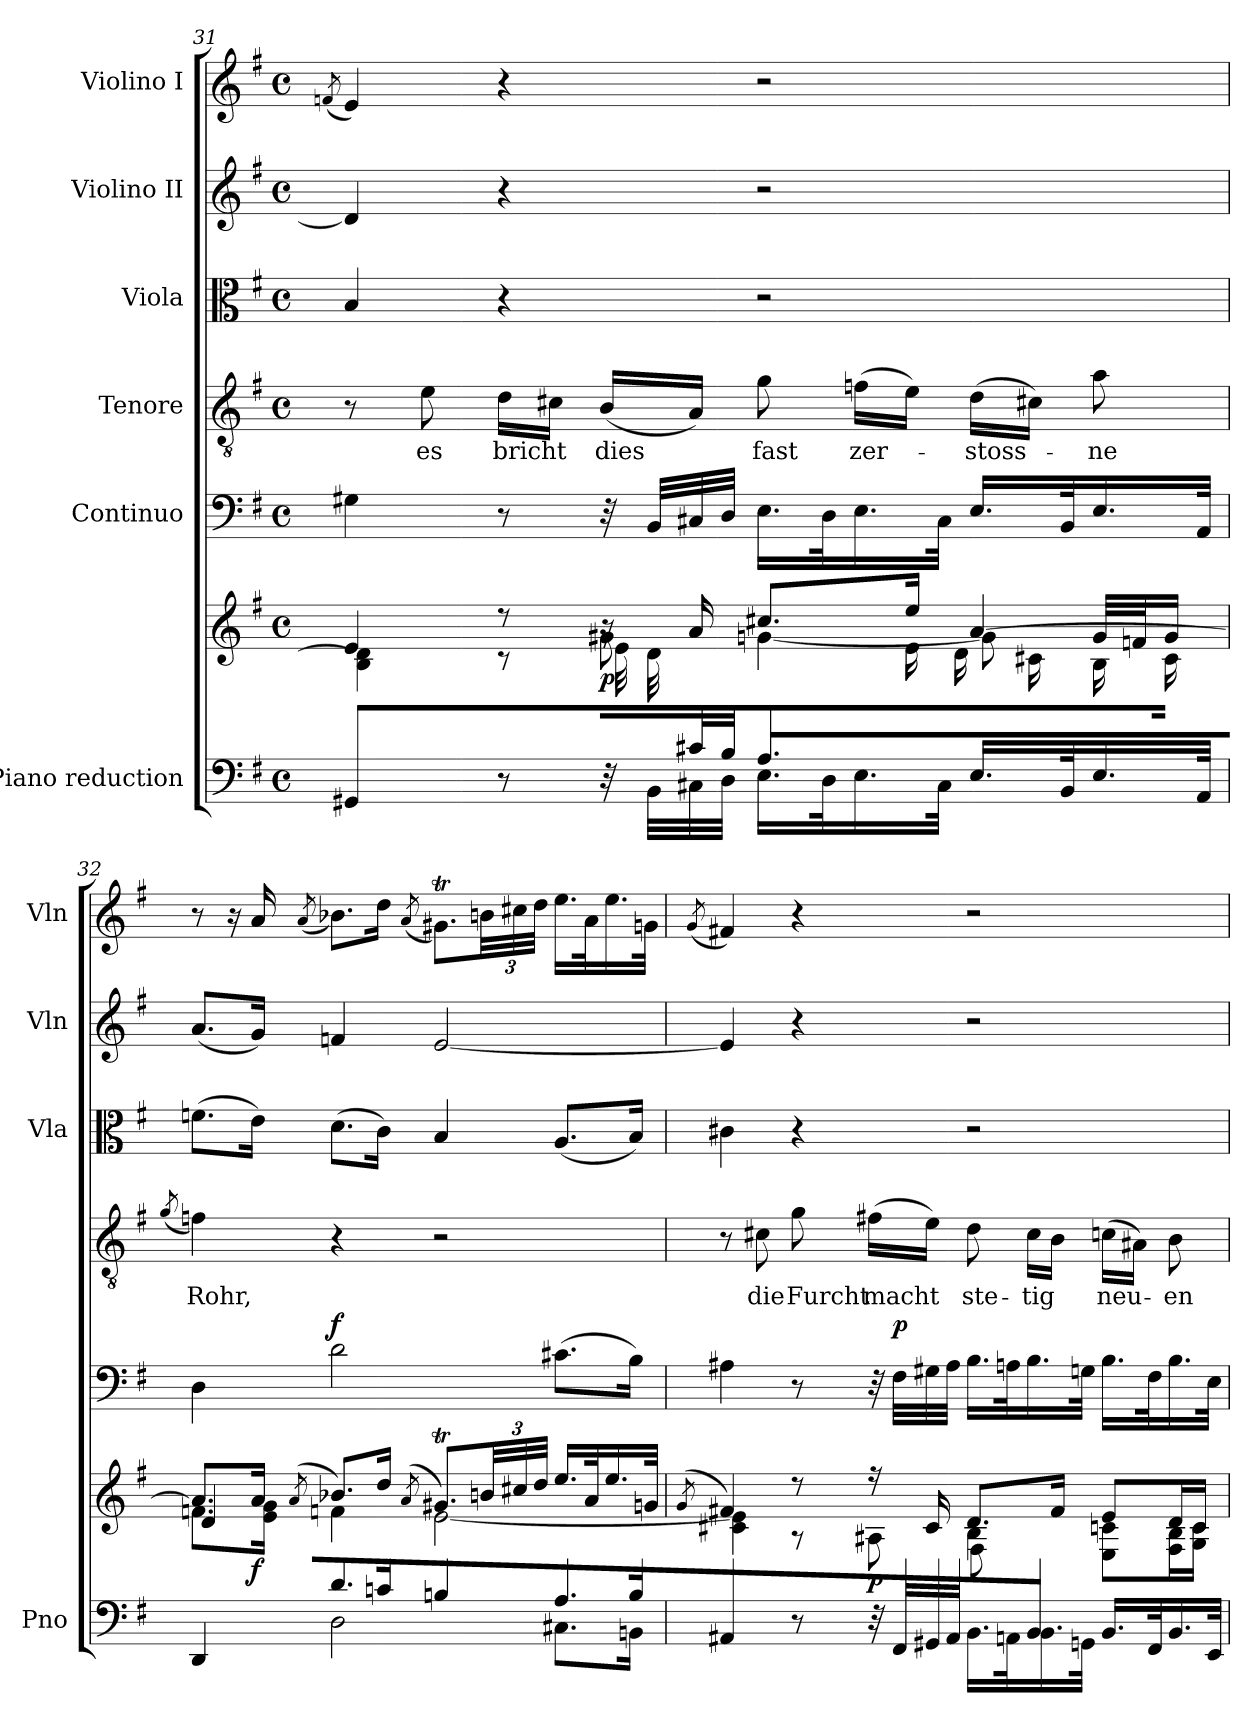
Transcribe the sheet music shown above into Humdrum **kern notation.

**kern	**kern	**dynam	**kern	**dynam	**kern	**text	**kern	**kern	**kern
*part6	*part6	*part6	*part5	*part5	*part4	*part4	*part3	*part2	*part1
*staff7	*staff6	*staff6/7	*staff5	*staff5	*staff4	*staff4	*staff3	*staff2	*staff1
*I"Piano reduction	*	*	*I"Continuo	*	*I"Tenore	*	*I"Viola	*I"Violino II	*I"Violino I
*I'Pno	*	*	*	*	*	*	*I'Vla	*I'Vln	*I'Vln
*clefF4	*clefG2	*	*clefF4	*	*clefGv2	*	*clefC3	*clefG2	*clefG2
*k[f#]	*k[f#]	*	*k[f#]	*	*k[f#]	*	*k[f#]	*k[f#]	*k[f#]
*M4/4	*M4/4	*	*M4/4	*	*M4/4	*	*M4/4	*M4/4	*M4/4
*met(c)	*met(c)	*	*met(c)	*	*met(c)	*	*met(c)	*met(c)	*met(c)
=31	=31	=31	=31	=31	=31	=31	=31	=31	=31
.	.	.	.	.	.	.	.	.	(8qfn/
*^	*^	*	*	*	*	*	*	*	*
*	*	*	*^	*	*	*	*	*	*	*	*
4GG#X/	4ryy	4e/	4B\ 4d\]	4.ryy	.	4G#X\	.	8r	.	4B/	4d/]	4e/)
!	!	!	!	!	!	!	!	!	!LO:LY:b	!	!	!
.	.	.	.	.	.	.	.	8e\	es	.	.	.
!	!	!	!	!	!	!	!	!	!LO:LY:b	!	!	!
8r	8ryy	8r	8r	.	.	8r	.	16d\LL	bricht	4r	4r	4r
.	.	.	.	.	.	.	.	16c#X\JJ	.	.	.	.
!	!	!	!	!	!LO:DY:b	!	!	!	!LO:LY:b	!	!	!
16ryy	32r	16r	8g#X\	32e\LLL	p	32r	.	(16B/LL	dies	.	.	.
.	32BB\LLL	.	.	32d\	.	32BB/LLL	.	.	.	.	.	.
32c#X/	32C#i\	16a/	.	4ryy	.	32C#X/	.	16A/JJ)	.	.	.	.
32B/JJJ	32D\JJJ	.	.	.	.	32D/JJJ	.	.	.	.	.	.
!	!	!	!	!	!	!	!	!	!LO:LY:b	!	!	!
8.A/L	16.E\LL	8.cc#X/L	[4gn\	.	.	16.E\LL	.	8g\	fast	2r	2r	2r
.	32D\K	.	.	.	.	32D\K	.	.	.	.	.	.
!	!	!	!	!	!	!	!	!	!LO:LY:b	!	!	!
.	16.E\	.	.	.	.	16.E\	.	(16fn\LL	zer-	.	.	.
4ryy	.	16ee/Jk	.	16e\Jk	.	.	.	16e\JJ)	.	.	.	.
.	32C#\JJk	.	.	.	.	32C#\JJk	.	.	.	.	.	.
!	!	!	!	!	!	!	!	!	!LO:LY:b	!	!	!
.	16.E/LL	[4a/	8g\]	16d\LL	.	16.E/LL	.	(16d\LL	-stoss-	.	.	.
.	.	.	.	16c#X\	.	.	.	16c#X\JJ)	.	.	.	.
.	32BB/K	.	.	.	.	32BB/K	.	.	.	.	.	.
!	!	!	!	!	!	!	!	!	!LO:LY:b	!	!	!
.	16.E/	.	32g/LLL	16B\	.	16.E/	.	8a\	-ne	.	.	.
.	.	.	32fn/J	.	.	.	.	.	.	.	.	.
16ryy	.	.	16g/JJ	16c#\JJ	.	.	.	.	.	.	.	.
.	32AA/JJk	.	.	.	.	32AA/JJk	.	.	.	.	.	.
=32	=32	=32	=32	=32	=32	=32	=32	=32	=32	=32	=32	=32
.	.	.	.	.	.	.	.	(8qg/	.	.	.	.
!	!	!	!	!	!	!	!	!	!LO:LY:b	!	!	!
4ryy	4DD/	8.a/L]	8.fn\L	4d/	.	4D\	.	4fn\)	Rohr,	(8.fn\L	(8.a/L	8r
.	.	.	.	.	.	.	.	.	.	.	.	16r
!	!	!	!	!	!LO:DY:b	!	!	!	!	!	!	!
.	.	16a/Jk	16e\ 16g\Jk	.	f	.	.	.	.	16e\Jk)	16g/Jk)	16a/
.	.	(>8qa/	.	.	.	.	.	.	.	.	.	(8qa/
!	!	!	!	!	!	!	!LO:DY:a	!	!	!	!	!
8.d/L	2D\	8.b-X/L)	4fn\	2.ryy	.	2d\	f	4r	.	(8.d\L	4fn/	8.b-X\L)
16cn/Jk	.	16dd/Jk	.	.	.	.	.	.	.	16c\Jk)	.	16dd\Jk
.	.	(>8qa/	.	.	.	.	.	.	.	.	.	(8qa/
4Bn/	.	8.g#Xt/L)	[2e\	.	.	.	.	2r	.	4B/	[2e/	8.g#Xt\L)
*	*	*Xbrackettup	*	*	*	*	*	*	*	*	*	*Xbrackettup
.	.	48bn/LL	.	.	.	.	.	.	.	.	.	48bn\LL
.	.	48cc#X/	.	.	.	.	.	.	.	.	.	48cc#X\
.	.	48dd/JJJ	.	.	.	.	.	.	.	.	.	48dd\JJJ
8.A/L	8.C#X\L	16.ee/LL	.	.	.	(8.c#X\L	.	.	.	(8.A/L	.	16.ee\LL
.	.	32a/K	.	.	.	.	.	.	.	.	.	32a\K
.	.	16.ee/	.	.	.	.	.	.	.	.	.	16.ee\
16B/Jk	16BBn\Jk	.	.	.	.	16B\Jk)	.	.	.	16B/Jk)	.	.
.	.	32gn/JJk	.	.	.	.	.	.	.	.	.	32gn\JJk
!!LO:PB:g=z
=33	=33	=33	=33	=33	=33	=33	=33	=33	=33	=33	=33	=33
.	.	(>8qg/	.	.	.	.	.	.	.	.	.	(8qg/
4AA#X/	4ryy	4f#X/)	4c#X\ 4e\]	2ryy	.	4A#X\	.	8r	.	4c#X\	4e/]	4f#X/)
!	!	!	!	!	!	!	!	!	!LO:LY:b	!	!	!
.	.	.	.	.	.	.	.	8c#X\	die	.	.	.
!	!	!	!	!	!	!	!	!	!LO:LY:b	!	!	!
8r	8ryy	8r	8r	.	.	8r	.	8g\	Furcht	4r	4r	4r
!	!	!	!	!	!LO:DY:b	!	!	!	!LO:LY:b	!	!	!
32r	32ryy	16r	8A#X\	.	p	32r	.	(16f#X\LL	macht	.	.	.
!	!	!	!	!	!	!	!LO:DY:a	!	!	!	!	!
32FF#/LLL	32ryy	.	.	.	.	32F#\LLL	p	.	.	.	.	.
32GG#X/	16ryy	16c#/	.	.	.	32G#X\	.	16e\JJ)	.	.	.	.
32AA#/JJJ	.	.	.	.	.	32A#\JJJ	.	.	.	.	.	.
!	!	!	!	!	!	!	!	!	!LO:LY:b	!	!	!
8ryy	16.BB\LL	8.d/L	4B\	8F#\L	.	16.B\LL	.	8d\	ste-	2r	2r	2r
.	32AAn\K	.	.	.	.	32An\K	.	.	.	.	.	.
!	!	!	!	!	!	!	!	!	!LO:LY:b	!	!	!
8BB/J	16.BB\	.	.	4.ryy	.	16.B\	.	16c#\LL	-tig	.	.	.
.	.	16f#/Jk	.	.	.	.	.	16B\JJ	.	.	.	.
.	32GGn\JJk	.	.	.	.	32Gn\JJk	.	.	.	.	.	.
!	!	!	!	!	!	!	!	!	!LO:LY:b	!	!	!
4ryy	16.BB/LL	8e/L	8E\ 8cn\L	.	.	16.B\LL	.	(16cn\LL	neu-	.	.	.
.	.	.	.	.	.	.	.	16A#X\JJ)	.	.	.	.
.	32FF#/K	.	.	.	.	32F#\K	.	.	.	.	.	.
!	!	!	!	!	!	!	!	!	!LO:LY:b	!	!	!
.	16.BB/	16d/L	16F#\ 16B\L	.	.	16.B\	.	8B\	-en	.	.	.
.	.	16c/JJ	16G\ 16c\JJ	.	.	.	.	.	.	.	.	.
.	32EE/JJk	.	.	.	.	32E\JJk	.	.	.	.	.	.
*v	*v	*	*	*	*	*	*	*	*	*	*	*
*	*v	*v	*v	*	*	*	*	*	*	*	*
=	=	=	=	=	=	=	=	=	=
*-	*-	*-	*-	*-	*-	*-	*-	*-	*-
